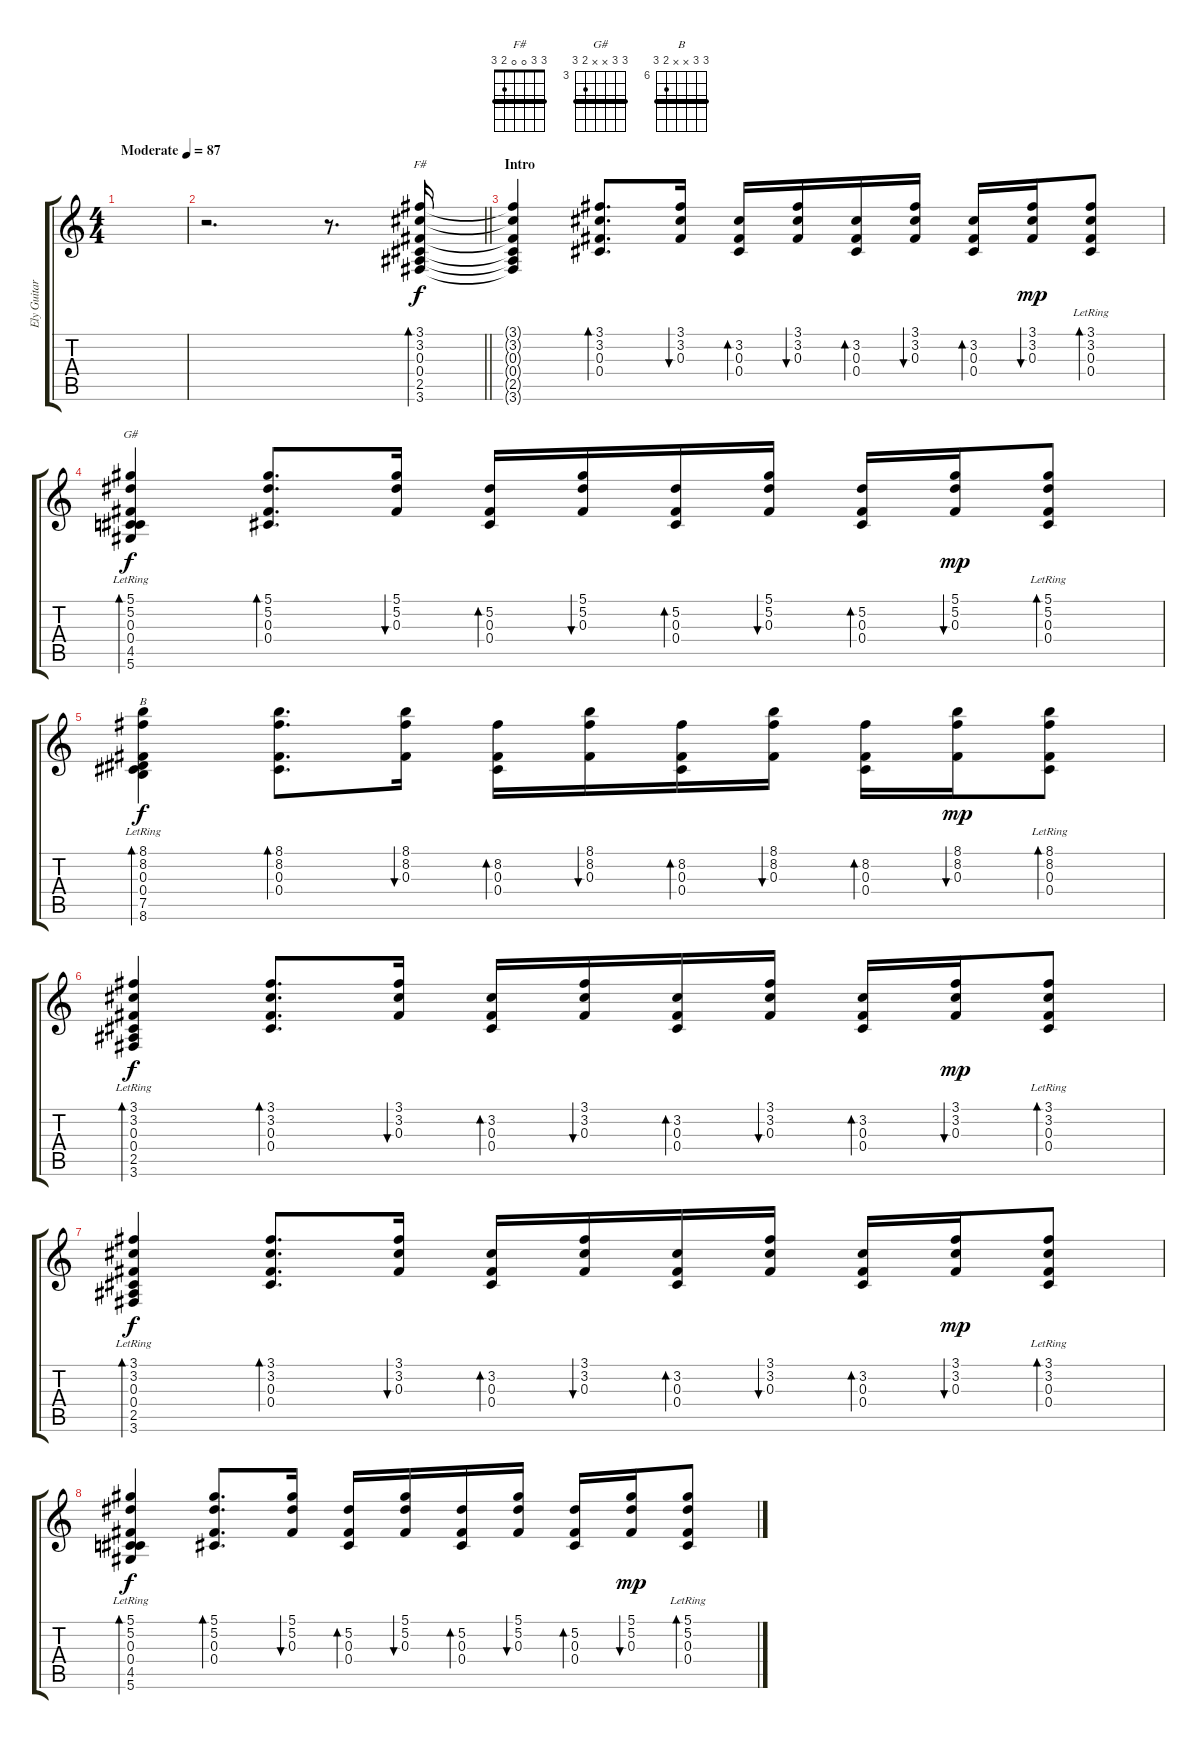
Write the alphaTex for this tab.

\track ("Ely Guitar" "Ely Guitar") {instrument acousticguitarsteel}
\staff {score tabs}
\tuning (Eb4 Bb3 Gb3 Db3 Ab2 Eb2) {hide}
\chord ("F#" 3 3 0 0 2 3) {barre 3}
\chord ("G#" 5 5 x x 4 5) {firstfret 3 barre 5}
\chord ("B" 8 8 x x 7 8) {firstfret 6 barre 8}
\ts (4 4)
\tempo (87 "Moderate")
\clef g2
\ks c
|
\barLineRight lightlight
r.2{d} r.8{d} (3.1 3.2 0.3 0.4 2.5 3.6).16{bd 240 ch "F#"} |
\section ("" "Intro")
(3.1{t} 3.2{t} 0.3{t} 0.4{t} 2.5{t} 3.6{t}).4 (3.1 3.2 0.3 0.4).8{d bd 30} (3.1 3.2 0.3).16{bu 30} (3.2 0.3 0.4).16{bd 30} (3.1 3.2 0.3).16{bu 30} (3.2 0.3 0.4).16{bd 30} (3.1 3.2 0.3).16{bu 30} (3.2 0.3 0.4).16{bd 30} (3.1 3.2 0.3).16{bu 30 dy mp} (3.1{lr} 3.2{lr} 0.3{lr} 0.4{lr}).8{bd 30} |
(5.1 5.2 0.3 0.4{lr} 4.5{lr} 5.6{lr}).4{bd 60 ch "G#" dy f} (5.1 5.2 0.3 0.4).8{d bd 30} (5.1 5.2 0.3).16{bu 30} (5.2 0.3 0.4).16{bd 30} (5.1 5.2 0.3).16{bu 30} (5.2 0.3 0.4).16{bd 30} (5.1 5.2 0.3).16{bu 30} (5.2 0.3 0.4).16{bd 30} (5.1 5.2 0.3).16{bu 30 dy mp} (5.1{lr} 5.2{lr} 0.3{lr} 0.4{lr}).8{bd 30} |
(8.1 8.2 0.3 0.4{lr} 7.5{lr} 8.6{lr}).4{bd 60 ch "B" dy f} (8.1 8.2 0.3 0.4).8{d bd 30} (8.1 8.2 0.3).16{bu 30} (8.2 0.3 0.4).16{bd 30} (8.1 8.2 0.3).16{bu 30} (8.2 0.3 0.4).16{bd 30} (8.1 8.2 0.3).16{bu 30} (8.2 0.3 0.4).16{bd 30} (8.1 8.2 0.3).16{bu 30 dy mp} (8.1{lr} 8.2{lr} 0.3{lr} 0.4{lr}).8{bd 30} |
(3.1 3.2 0.3 0.4{lr} 2.5{lr} 3.6{lr}).4{bd 60 dy f} (3.1 3.2 0.3 0.4).8{d bd 30} (3.1 3.2 0.3).16{bu 30} (3.2 0.3 0.4).16{bd 30} (3.1 3.2 0.3).16{bu 30} (3.2 0.3 0.4).16{bd 30} (3.1 3.2 0.3).16{bu 30} (3.2 0.3 0.4).16{bd 30} (3.1 3.2 0.3).16{bu 30 dy mp} (3.1{lr} 3.2{lr} 0.3{lr} 0.4{lr}).8{bd 30} |
(3.1 3.2 0.3 0.4{lr} 2.5{lr} 3.6{lr}).4{bd 60 dy f} (3.1 3.2 0.3 0.4).8{d bd 30} (3.1 3.2 0.3).16{bu 30} (3.2 0.3 0.4).16{bd 30} (3.1 3.2 0.3).16{bu 30} (3.2 0.3 0.4).16{bd 30} (3.1 3.2 0.3).16{bu 30} (3.2 0.3 0.4).16{bd 30} (3.1 3.2 0.3).16{bu 30 dy mp} (3.1{lr} 3.2{lr} 0.3{lr} 0.4{lr}).8{bd 30} |
(5.1 5.2 0.3 0.4{lr} 4.5{lr} 5.6{lr}).4{bd 60 dy f} (5.1 5.2 0.3 0.4).8{d bd 30} (5.1 5.2 0.3).16{bu 30} (5.2 0.3 0.4).16{bd 30} (5.1 5.2 0.3).16{bu 30} (5.2 0.3 0.4).16{bd 30} (5.1 5.2 0.3).16{bu 30} (5.2 0.3 0.4).16{bd 30} (5.1 5.2 0.3).16{bu 30 dy mp} (5.1{lr} 5.2{lr} 0.3{lr} 0.4{lr}).8{bd 30}
